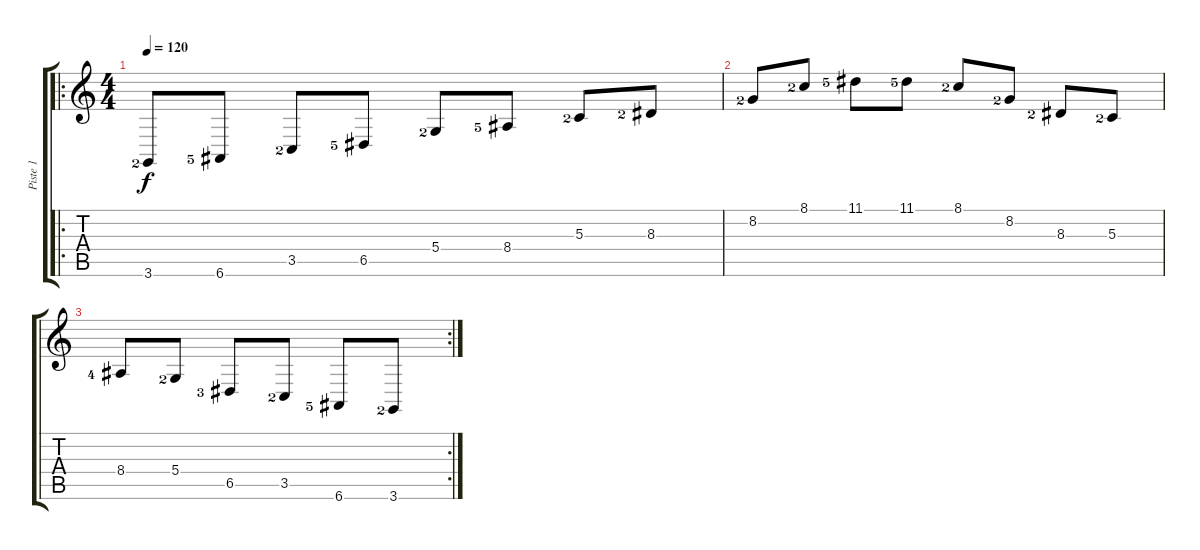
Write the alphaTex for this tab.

\track ("Piste 1" "Piste 1") {instrument acousticgrandpiano}
\staff {score tabs}
\tuning (E4 B3 G3 D3 A2 E2) {hide}
\ro
\ts (4 4)
\tempo 120
\clef g2
\ks c
3.6{lf 2}.8{dy f} 6.6{lf 5}.8 3.5{lf 2}.8 6.5{lf 5}.8 5.4{lf 2}.8 8.4{lf 5}.8 5.3{lf 2}.8 8.3{lf 2}.8 |
8.2{lf 2}.8 8.1{lf 2}.8 11.1{lf 5}.8 11.1{lf 5}.8 8.1{lf 2}.8 8.2{lf 2}.8 8.3{lf 2}.8 5.3{lf 2}.8 |
\rc 2
8.4{lf 4}.8 5.4{lf 2}.8 6.5{lf 3}.8 3.5{lf 2}.8 6.6{lf 5}.8 3.6{lf 2}.8
